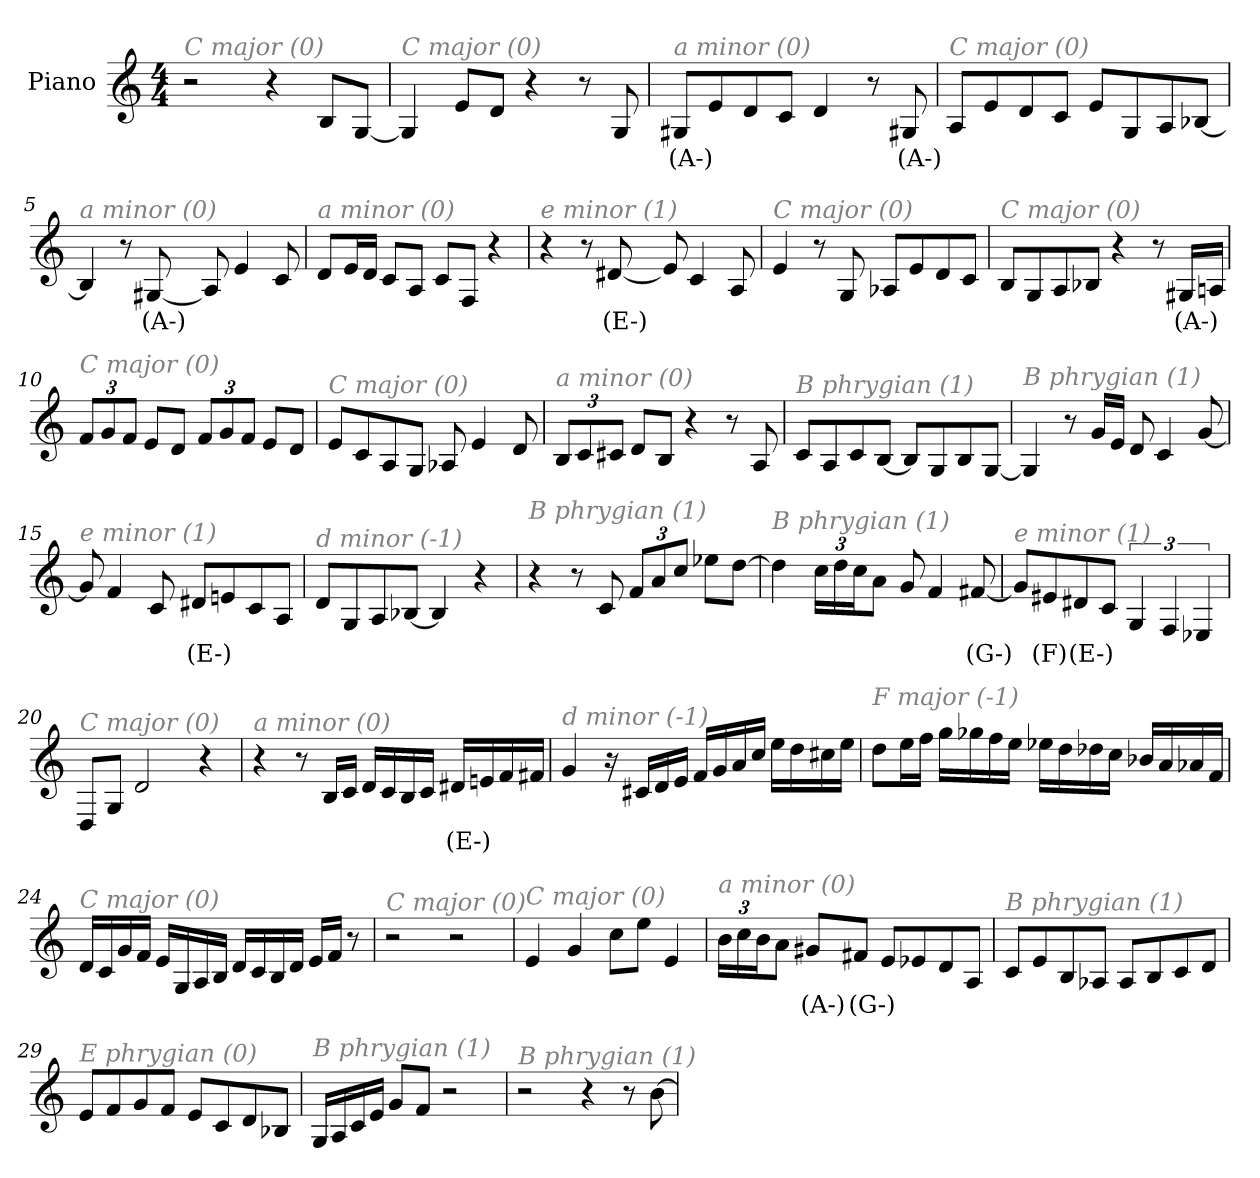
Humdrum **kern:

**kern	**text
*part1	*part1
*staff1	*staff1
*I"Piano	*
*I'Pno	*
*clefG2	*
*k[]	*
*M4/4	*
*MM192	*
=1	=1
!LO:TX:i:color=#808080:t=C major (0)	!
2r	.
4r	.
8B/L	.
[8G/J	.
=2	=2
!LO:TX:i:color=#808080:t=C major (0)	!
4G/]	.
8e/L	.
8d/J	.
4r	.
8r	.
8G/	.
=3	=3
!LO:TX:i:color=#808080:t=a minor (0)	!
8G#Xi/L	(A-)
8e/	.
8d/	.
8c/J	.
4d/	.
8r	.
8G#Xi/	(A-)
=4	=4
!LO:TX:i:color=#808080:t=C major (0)	!
8A/L	.
8e/	.
8d/	.
8c/J	.
8e/L	.
8G/	.
8A/	.
[8B-X/J	.
!!LO:LB:g=z
=5	=5
!LO:TX:i:color=#808080:t=a minor (0)	!
4B-/]	.
8r	.
[8G#Xi/	(A-)
8A-/]	.
4e/	.
8c/	.
=6	=6
!LO:TX:i:color=#808080:t=a minor (0)	!
8d/L	.
16e/L	.
16d/JJ	.
8c/L	.
8A/J	.
8c/L	.
8F/J	.
4r	.
=7	=7
!LO:TX:i:color=#808080:t=e minor (1)	!
4r	.
8r	.
[8d#Xi/	(E-)
8e-/]	.
4c/	.
8A/	.
=8	=8
!LO:TX:i:color=#808080:t=C major (0)	!
4e/	.
8r	.
8G/	.
8A-X/L	.
8e/	.
8d/	.
8c/J	.
!!LO:LB:g=z
=9	=9
!LO:TX:i:color=#808080:t=C major (0)	!
8B/L	.
8G/	.
8A/	.
8B-X/J	.
4r	.
8r	.
16G#Xi/LL	(A-)
16An/JJ	.
=10	=10
*Xbrackettup	*
!LO:TX:i:color=#808080:t=C major (0)	!
12f/L	.
12g/	.
12f/J	.
8e/L	.
8d/J	.
12f/L	.
12g/	.
12f/J	.
8e/L	.
8d/J	.
=11	=11
!LO:TX:i:color=#808080:t=C major (0)	!
8e/L	.
8c/	.
8A/	.
8G/J	.
8A-X/	.
4e/	.
8d/	.
=12	=12
!LO:TX:i:color=#808080:t=a minor (0)	!
12B/L	.
12c/	.
12c#X/J	.
8d/L	.
8B/J	.
4r	.
8r	.
8A/	.
!!LO:LB:g=z
=13	=13
!LO:TX:i:color=#808080:t=B phrygian (1)	!
8c/L	.
8A/	.
8c/	.
[8B/J	.
8B/L]	.
8G/	.
8B/	.
[8G/J	.
=14	=14
!LO:TX:i:color=#808080:t=B phrygian (1)	!
4G/]	.
8r	.
16g/LL	.
16e/JJ	.
8d/	.
4c/	.
[8g/	.
=15	=15
!LO:TX:i:color=#808080:t=e minor (1)	!
8g/]	.
4f/	.
8c/	.
8d#Xi/L	(E-)
8en/	.
8c/	.
8A/J	.
=16	=16
!LO:TX:i:color=#808080:t=d minor (-1)	!
8d/L	.
8G/	.
8A/	.
[8B-X/J	.
4B-/]	.
4r	.
!!LO:LB:g=z
=17	=17
!LO:TX:i:color=#808080:t=B phrygian (1)	!
4r	.
8r	.
8c/	.
12f/L	.
12a/	.
12cc/J	.
8ee-X\L	.
[8dd\J	.
=18	=18
!LO:TX:i:color=#808080:t=B phrygian (1)	!
4dd\]	.
24cc\LL	.
24dd\	.
24cc\J	.
8a\J	.
8g/	.
4f/	.
[8f#Xi/	(G-)
=19	=19
!LO:TX:i:color=#808080:t=e minor (1)	!
8g-/L]	.
8e#Xj/	(F)
8d#Xi/	(E-)
8c/J	.
*brackettup	*
6G/	.
6F/	.
6E-XZ/	.
=20	=20
!LO:TX:i:color=#808080:t=C major (0)	!
8D/L	.
8G/J	.
2d/	.
4r	.
!!LO:LB:g=z
=21	=21
!LO:TX:i:color=#808080:t=a minor (0)	!
4r	.
8r	.
16B/LL	.
16c/JJ	.
16d/LL	.
16c/	.
16B/	.
16c/JJ	.
16d#Xi/LL	(E-)
16en/	.
16f/	.
16f#X/JJ	.
=22	=22
!LO:TX:i:color=#808080:t=d minor (-1)	!
4g/	.
16r	.
16c#X/LL	.
16d/	.
16e/JJ	.
16f/LL	.
16g/	.
16a/	.
16cc/JJ	.
16ee\LL	.
16dd\	.
16cc#X\	.
16ee\JJ	.
!!LO:LB:g=z
=23	=23
!LO:TX:i:color=#808080:t=F major (-1)	!
8dd\L	.
16ee\L	.
16ff\JJ	.
16gg\LL	.
16gg-X\	.
16ff\	.
16ee\JJ	.
16ee-X\LL	.
16dd\	.
16dd-X\	.
16cc\JJ	.
16b-X/LL	.
16a/	.
16a-X/	.
16f/JJ	.
=24	=24
!LO:TX:i:color=#808080:t=C major (0)	!
16d/LL	.
16c/	.
16g/	.
16f/JJ	.
16e/LL	.
16G/	.
16A/	.
16B/JJ	.
16d/LL	.
16c/	.
16B/	.
16d/JJ	.
16e/LL	.
16f/JJ	.
8r	.
=25	=25
!LO:TX:i:color=#808080:t=C major (0)	!
2r	.
2r	.
=26	=26
!LO:TX:i:color=#808080:t=C major (0)	!
4e/	.
4g/	.
8cc\L	.
8ee\J	.
4e/	.
!!LO:LB:g=z
=27	=27
*Xbrackettup	*
!LO:TX:i:color=#808080:t=a minor (0)	!
24b\LL	.
24cc\	.
24b\J	.
8a\J	.
8g#Xi/L	(A-)
8f#Xi/J	(G-)
8e/L	.
8e-X/	.
8d/	.
8A/J	.
=28	=28
!LO:TX:i:color=#808080:t=B phrygian (1)	!
8c/L	.
8e/	.
8B/	.
8A-X/J	.
8A-/L	.
8B/	.
8c/	.
8d/J	.
=29	=29
!LO:TX:i:color=#808080:t=E phrygian (0)	!
8e/L	.
8f/	.
8g/	.
8f/J	.
8e/L	.
8c/	.
8d/	.
8B-X/J	.
=30	=30
!LO:TX:i:color=#808080:t=B phrygian (1)	!
16G/LL	.
16A/	.
16c/	.
16e/JJ	.
8g/L	.
8f/J	.
2r	.
!!LO:LB:g=z
=31	=31
!LO:TX:i:color=#808080:t=B phrygian (1)	!
2r	.
4r	.
8r	.
[8b\	.
=	=
*-	*-
